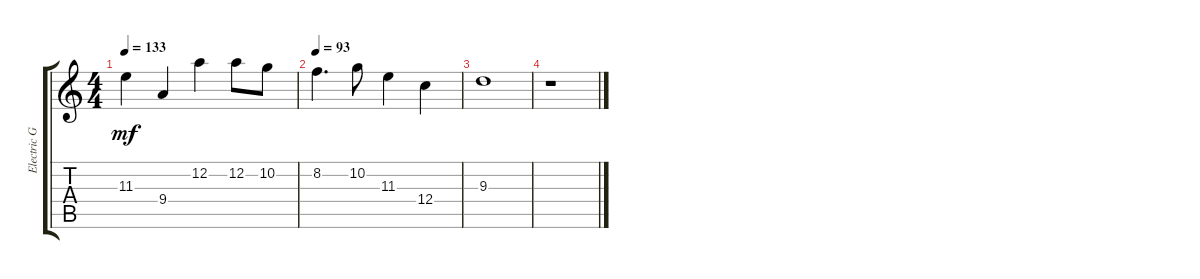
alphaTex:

\track ("Electric Guitar" "Electric G") {instrument distortionguitar}
\staff {score tabs}
\tuning (D4 A3 F3 C3 G2 D2) {hide}
\ts (4 4)
\tempo 133
\clef g2
\ks c
11.3.4{dy mf} 9.4.4 12.2.4 12.2.8 10.2.8 |
\tempo 93
8.2.4{d} 10.2.8 11.3.4 12.4.4 |
9.3.1 |
r.1
